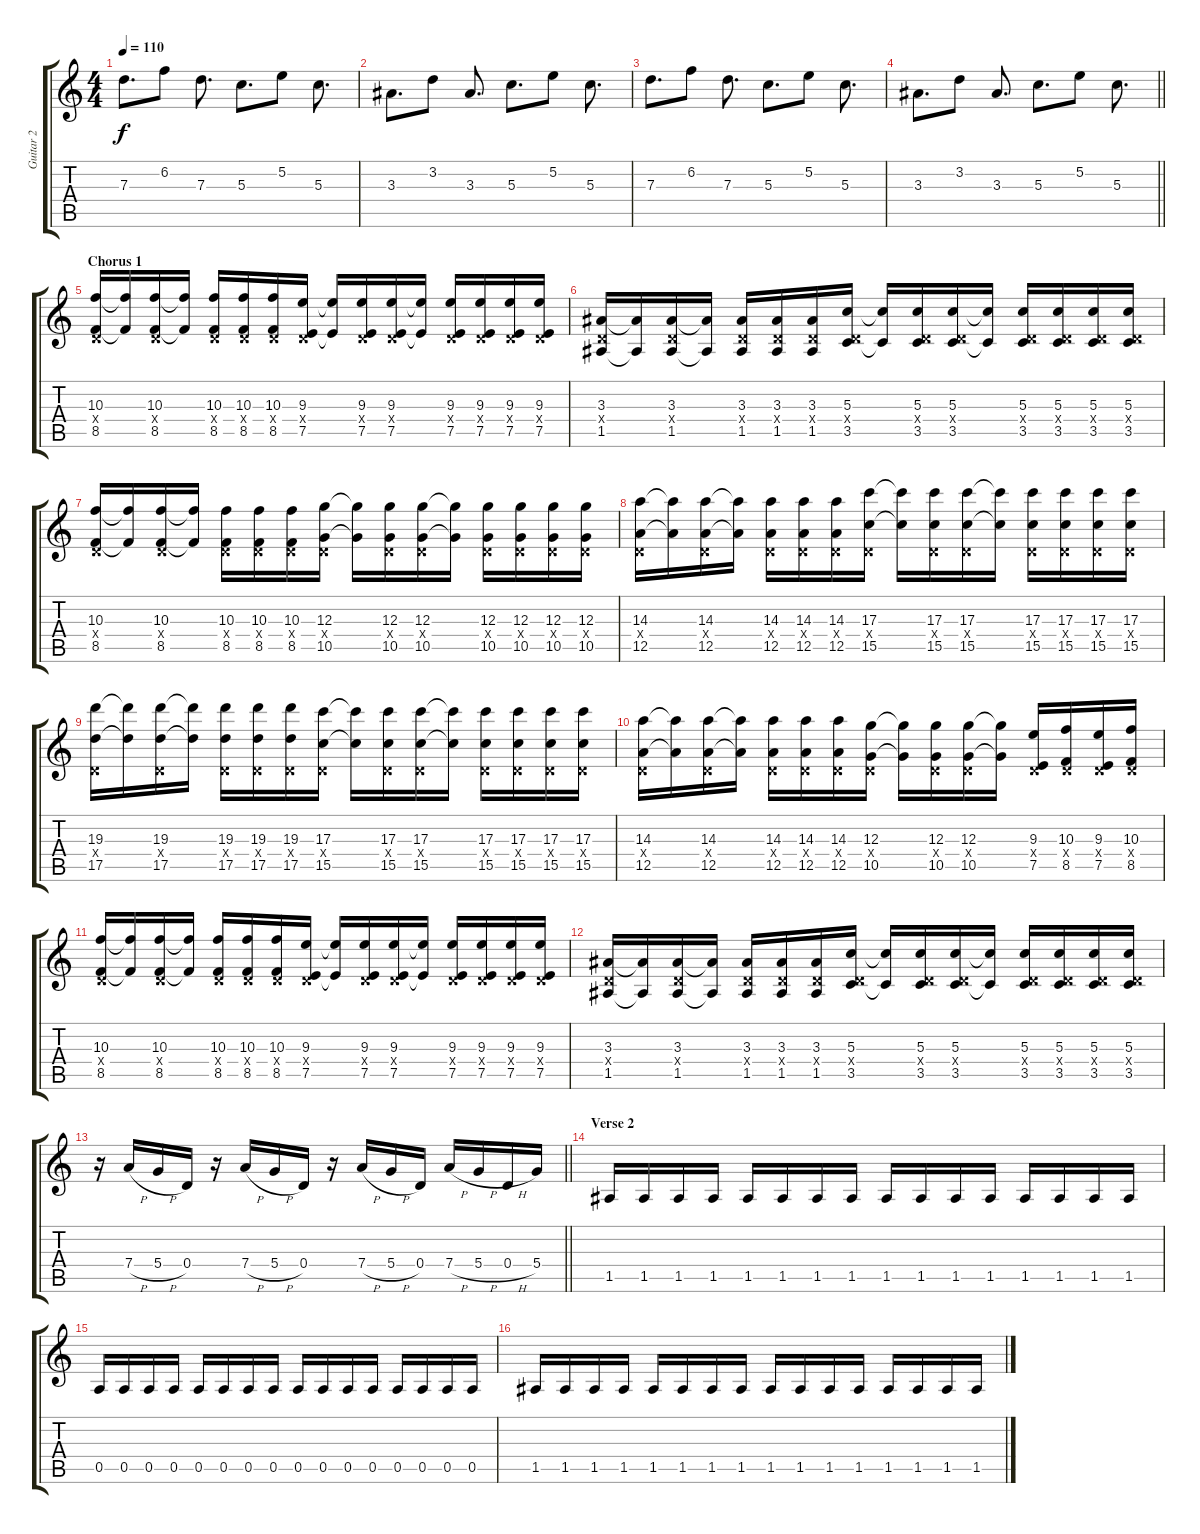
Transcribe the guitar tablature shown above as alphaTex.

\track ("Guitar 2" "Guitar 2") {instrument distortionguitar}
\staff {score tabs}
\tuning (E4 B3 G3 D3 A2 D2) {hide}
\ts (4 4)
\tempo 110
\clef g2
\ks c
7.3.8{d dy f} 6.2.8 7.3.8{d} 5.3.8{d} 5.2.8 5.3.8{d} |
3.3.8{d} 3.2.8 3.3.8{d} 5.3.8{d} 5.2.8 5.3.8{d} |
7.3.8{d} 6.2.8 7.3.8{d} 5.3.8{d} 5.2.8 5.3.8{d} |
\barLineRight lightlight
3.3.8{d} 3.2.8 3.3.8{d} 5.3.8{d} 5.2.8 5.3.8{d} |
\section ("" "Chorus 1")
(10.3 0.4{x} 8.5).16{volume 15 balance 3 instrument distortionguitar} (10.3{t} 8.5{t}).16 (10.3 0.4{x} 8.5).16 (10.3{t} 8.5{t}).16 (10.3 0.4{x} 8.5).16 (10.3 0.4{x} 8.5).16 (10.3 0.4{x} 8.5).16 (9.3 0.4{x} 7.5).16 (9.3{t} 7.5{t}).16 (9.3 0.4{x} 7.5).16 (9.3 0.4{x} 7.5).16 (9.3{t} 7.5{t}).16 (9.3 0.4{x} 7.5).16 (9.3 0.4{x} 7.5).16 (9.3 0.4{x} 7.5).16 (9.3 0.4{x} 7.5).16 |
(3.3 0.4{x} 1.5).16 (3.3{t} 1.5{t}).16 (3.3 0.4{x} 1.5).16 (3.3{t} 1.5{t}).16 (3.3 0.4{x} 1.5).16 (3.3 0.4{x} 1.5).16 (3.3 0.4{x} 1.5).16 (5.3 0.4{x} 3.5).16 (5.3{t} 3.5{t}).16 (5.3 0.4{x} 3.5).16 (5.3 0.4{x} 3.5).16 (5.3{t} 3.5{t}).16 (5.3 0.4{x} 3.5).16 (5.3 0.4{x} 3.5).16 (5.3 0.4{x} 3.5).16 (5.3 0.4{x} 3.5).16 |
(10.3 0.4{x} 8.5).16 (10.3{t} 8.5{t}).16 (10.3 0.4{x} 8.5).16 (10.3{t} 8.5{t}).16 (10.3 0.4{x} 8.5).16 (10.3 0.4{x} 8.5).16 (10.3 0.4{x} 8.5).16 (12.3 0.4{x} 10.5).16 (12.3{t} 10.5{t}).16 (12.3 0.4{x} 10.5).16 (12.3 0.4{x} 10.5).16 (12.3{t} 10.5{t}).16 (12.3 0.4{x} 10.5).16 (12.3 0.4{x} 10.5).16 (12.3 0.4{x} 10.5).16 (12.3 0.4{x} 10.5).16 |
(14.3 0.4{x} 12.5).16 (14.3{t} 12.5{t}).16 (14.3 0.4{x} 12.5).16 (14.3{t} 12.5{t}).16 (14.3 0.4{x} 12.5).16 (14.3 0.4{x} 12.5).16 (14.3 0.4{x} 12.5).16 (17.3 0.4{x} 15.5).16 (17.3{t} 15.5{t}).16 (17.3 0.4{x} 15.5).16 (17.3 0.4{x} 15.5).16 (17.3{t} 15.5{t}).16 (17.3 0.4{x} 15.5).16 (17.3 0.4{x} 15.5).16 (17.3 0.4{x} 15.5).16 (17.3 0.4{x} 15.5).16 |
(19.3 0.4{x} 17.5).16 (19.3{t} 17.5{t}).16 (19.3 0.4{x} 17.5).16 (19.3{t} 17.5{t}).16 (19.3 0.4{x} 17.5).16 (19.3 0.4{x} 17.5).16 (19.3 0.4{x} 17.5).16 (17.3 0.4{x} 15.5).16 (17.3{t} 15.5{t}).16 (17.3 0.4{x} 15.5).16 (17.3 0.4{x} 15.5).16 (17.3{t} 15.5{t}).16 (17.3 0.4{x} 15.5).16 (17.3 0.4{x} 15.5).16 (17.3 0.4{x} 15.5).16 (17.3 0.4{x} 15.5).16 |
(14.3 0.4{x} 12.5).16 (14.3{t} 12.5{t}).16 (14.3 0.4{x} 12.5).16 (14.3{t} 12.5{t}).16 (14.3 0.4{x} 12.5).16 (14.3 0.4{x} 12.5).16 (14.3 0.4{x} 12.5).16 (12.3 0.4{x} 10.5).16 (12.3{t} 10.5{t}).16 (12.3 0.4{x} 10.5).16 (12.3 0.4{x} 10.5).16 (12.3{t} 10.5{t}).16 (9.3 0.4{x} 7.5).16 (10.3 0.4{x} 8.5).16 (9.3 0.4{x} 7.5).16 (10.3 0.4{x} 8.5).16 |
(10.3 0.4{x} 8.5).16 (10.3{t} 8.5{t}).16 (10.3 0.4{x} 8.5).16 (10.3{t} 8.5{t}).16 (10.3 0.4{x} 8.5).16 (10.3 0.4{x} 8.5).16 (10.3 0.4{x} 8.5).16 (9.3 0.4{x} 7.5).16 (9.3{t} 7.5{t}).16 (9.3 0.4{x} 7.5).16 (9.3 0.4{x} 7.5).16 (9.3{t} 7.5{t}).16 (9.3 0.4{x} 7.5).16 (9.3 0.4{x} 7.5).16 (9.3 0.4{x} 7.5).16 (9.3 0.4{x} 7.5).16 |
(3.3 0.4{x} 1.5).16 (3.3{t} 1.5{t}).16 (3.3 0.4{x} 1.5).16 (3.3{t} 1.5{t}).16 (3.3 0.4{x} 1.5).16 (3.3 0.4{x} 1.5).16 (3.3 0.4{x} 1.5).16 (5.3 0.4{x} 3.5).16 (5.3{t} 3.5{t}).16 (5.3 0.4{x} 3.5).16 (5.3 0.4{x} 3.5).16 (5.3{t} 3.5{t}).16 (5.3 0.4{x} 3.5).16 (5.3 0.4{x} 3.5).16 (5.3 0.4{x} 3.5).16 (5.3 0.4{x} 3.5).16 |
\barLineRight lightlight
r.16 7.4{h}.16 5.4{h}.16 0.4.16 r.16 7.4{h}.16 5.4{h}.16 0.4.16 r.16 7.4{h}.16 5.4{h}.16 0.4.16 7.4{h}.16 5.4{h}.16 0.4{h}.16 5.4.16 |
\section ("" "Verse 2")
1.5.16 1.5.16 1.5.16 1.5.16 1.5.16 1.5.16 1.5.16 1.5.16 1.5.16 1.5.16 1.5.16 1.5.16 1.5.16 1.5.16 1.5.16 1.5.16 |
0.5.16 0.5.16 0.5.16 0.5.16 0.5.16 0.5.16 0.5.16 0.5.16 0.5.16 0.5.16 0.5.16 0.5.16 0.5.16 0.5.16 0.5.16 0.5.16 |
1.5.16 1.5.16 1.5.16 1.5.16 1.5.16 1.5.16 1.5.16 1.5.16 1.5.16 1.5.16 1.5.16 1.5.16 1.5.16 1.5.16 1.5.16 1.5.16
